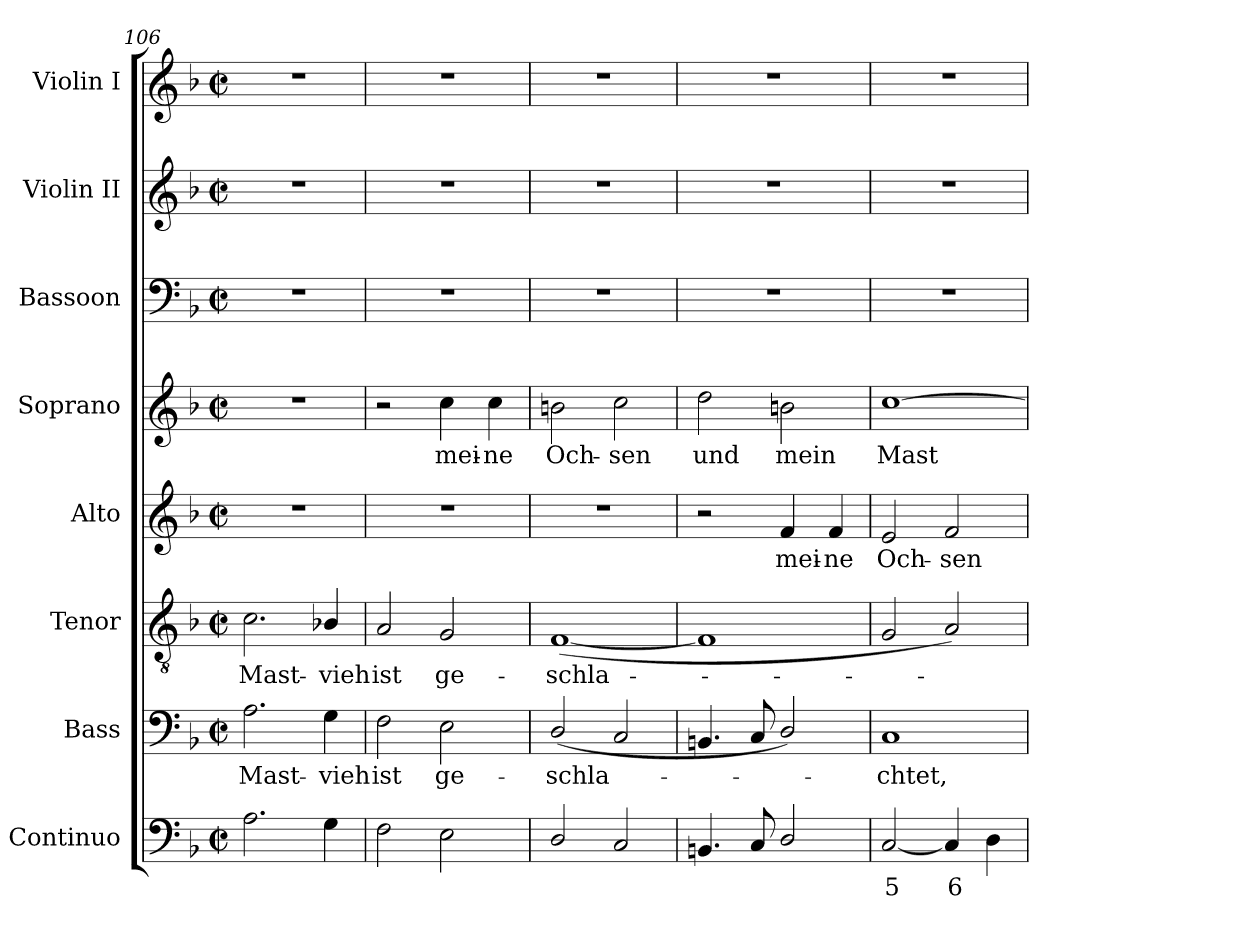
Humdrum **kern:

**kern	**text	**kern	**text	**kern	**text	**kern	**text	**kern	**text	**kern	**kern	**kern
*part8	*part8	*part7	*part7	*part6	*part6	*part5	*part5	*part4	*part4	*part3	*part2	*part1
*staff8	*staff8	*staff7	*staff7	*staff6	*staff6	*staff5	*staff5	*staff4	*staff4	*staff3	*staff2	*staff1
*I"Continuo	*	*I"Bass	*	*I"Tenor	*	*I"Alto	*	*I"Soprano	*	*I"Bassoon	*I"Violin II	*I"Violin I
*	*	*I'B	*	*I'T	*	*I'A	*	*I'S	*	*I'Bsn	*I'Vn II	*I'Vn I
!!LO:LB:g=z
*clefF4	*	*clefF4	*	*clefGv2	*	*clefG2	*	*clefG2	*	*clefF4	*clefG2	*clefG2
*k[b-]	*	*k[b-]	*	*k[b-]	*	*k[b-]	*	*k[b-]	*	*k[b-]	*k[b-]	*k[b-]
*F:	*	*F:	*	*F:	*	*F:	*	*F:	*	*F:	*F:	*F:
*M2/2	*	*M2/2	*	*M2/2	*	*M2/2	*	*M2/2	*	*M2/2	*M2/2	*M2/2
*met(c|)	*	*met(c|)	*	*met(c|)	*	*met(c|)	*	*met(c|)	*	*met(c|)	*met(c|)	*met(c|)
=106	=106	=106	=106	=106	=106	=106	=106	=106	=106	=106	=106	=106
!	!	!	!LO:LY:b	!	!LO:LY:b	!	!	!	!	!	!	!
2.A	.	2.A	Mast-	2.c	Mast-	1r	.	1r	.	1r	1r	1r
!	!	!	!LO:LY:b	!	!LO:LY:b	!	!	!	!	!	!	!
4G	.	4G	-vieh	4B-X/	-vieh	.	.	.	.	.	.	.
=107	=107	=107	=107	=107	=107	=107	=107	=107	=107	=107	=107	=107
!	!	!	!LO:LY:b	!	!LO:LY:b	!	!	!	!	!	!	!
2F	.	2F	ist	2A	ist	1r	.	2r	.	1r	1r	1r
!	!	!	!LO:LY:b	!	!LO:LY:b	!	!	!	!LO:LY:b	!	!	!
2E	.	2E	ge-	2G	ge-	.	.	4cc	mei-	.	.	.
!	!	!	!	!	!	!	!	!	!LO:LY:b	!	!	!
.	.	.	.	.	.	.	.	4cc	-ne	.	.	.
=108	=108	=108	=108	=108	=108	=108	=108	=108	=108	=108	=108	=108
!	!	!	!LO:LY:b	!	!LO:LY:b	!	!	!	!LO:LY:b	!	!	!
2D/	.	(<2D/	-schla-	(<[1F	-schla-	1r	.	2bn	Och-	1r	1r	1r
!	!	!	!	!	!	!	!	!	!LO:LY:b	!	!	!
2C	.	2C	.	.	.	.	.	2cc	-sen	.	.	.
=109	=109	=109	=109	=109	=109	=109	=109	=109	=109	=109	=109	=109
!	!	!	!	!	!	!	!	!	!LO:LY:b	!	!	!
4.BBn	.	4.BBn	.	1F]	.	2r	.	2dd	und	1r	1r	1r
8C	.	8C	.	.	.	.	.	.	.	.	.	.
!	!	!	!	!	!	!	!LO:LY:b	!	!LO:LY:b	!	!	!
2D/	.	2D/)	.	.	.	4f	mei-	2bn	mein	.	.	.
!	!	!	!	!	!	!	!LO:LY:b	!	!	!	!	!
.	.	.	.	.	.	4f	-ne	.	.	.	.	.
=110	=110	=110	=110	=110	=110	=110	=110	=110	=110	=110	=110	=110
!	!LO:LY:b	!	!LO:LY:b	!	!	!	!LO:LY:b	!	!LO:LY:b	!	!	!
[2C	5	1C	chtet,	2G	.	2e	Och-	[1cc	Mast-	1r	1r	1r
!	!LO:LY:b	!	!	!	!	!	!LO:LY:b	!	!	!	!	!
4C]	6	.	.	2A/)	.	2f	-sen	.	.	.	.	.
4D	.	.	.	.	.	.	.	.	.	.	.	.
=	=	=	=	=	=	=	=	=	=	=	=	=
*-	*-	*-	*-	*-	*-	*-	*-	*-	*-	*-	*-	*-
